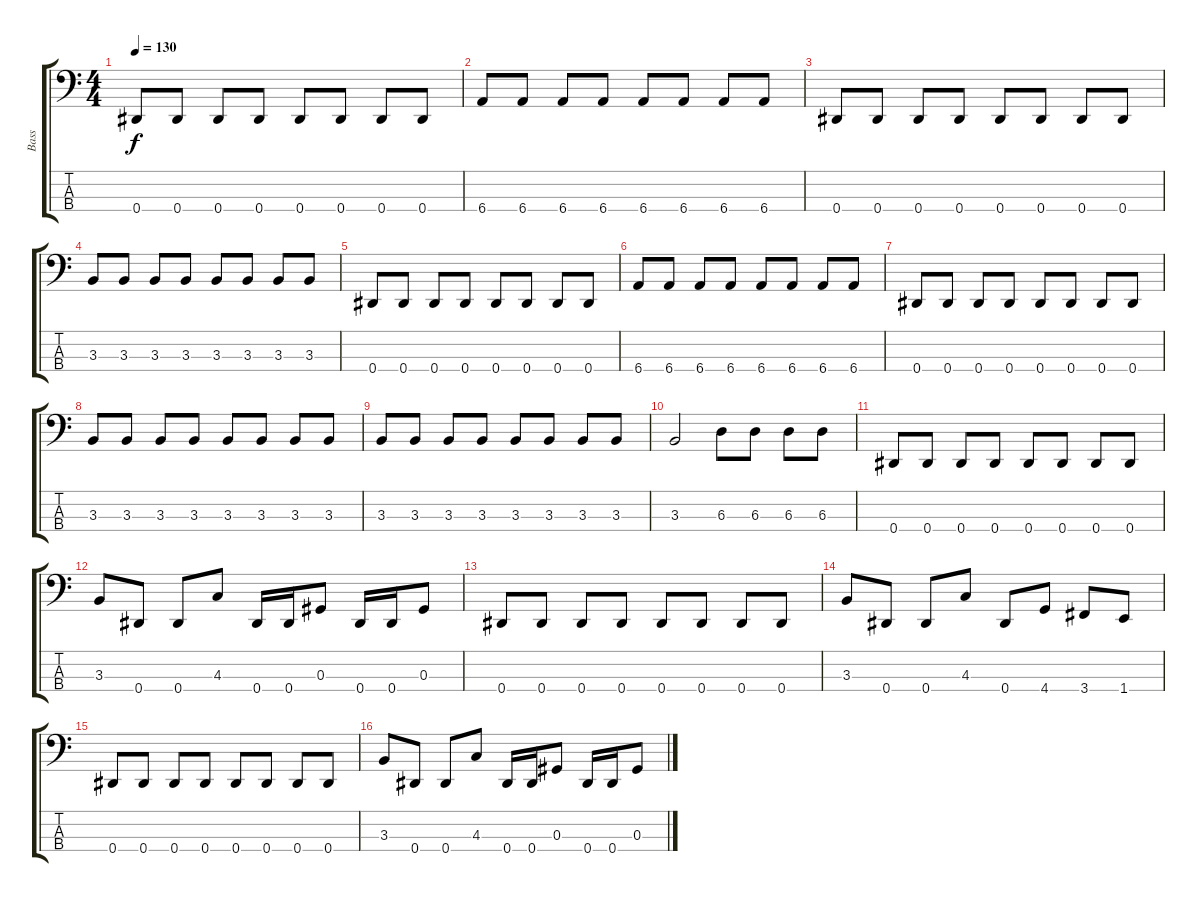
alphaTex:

\track ("Bass" "Bass") {instrument electricbasspick}
\staff {score tabs}
\tuning (Gb2 Db2 Ab1 Eb1) {hide}
\ts (4 4)
\tempo 130
\clef f4
\ks c
0.4.8{dy f instrument electricbasspick} 0.4.8 0.4.8 0.4.8 0.4.8 0.4.8 0.4.8 0.4.8 |
6.4.8 6.4.8 6.4.8 6.4.8 6.4.8 6.4.8 6.4.8 6.4.8 |
0.4.8 0.4.8 0.4.8 0.4.8 0.4.8 0.4.8 0.4.8 0.4.8 |
3.3.8 3.3.8 3.3.8 3.3.8 3.3.8 3.3.8 3.3.8 3.3.8 |
0.4.8 0.4.8 0.4.8 0.4.8 0.4.8 0.4.8 0.4.8 0.4.8 |
6.4.8 6.4.8 6.4.8 6.4.8 6.4.8 6.4.8 6.4.8 6.4.8 |
0.4.8 0.4.8 0.4.8 0.4.8 0.4.8 0.4.8 0.4.8 0.4.8 |
3.3.8 3.3.8 3.3.8 3.3.8 3.3.8 3.3.8 3.3.8 3.3.8 |
3.3.8 3.3.8 3.3.8 3.3.8 3.3.8 3.3.8 3.3.8 3.3.8 |
3.3.2 6.3.8 6.3.8 6.3.8 6.3.8 |
0.4.8 0.4.8 0.4.8 0.4.8 0.4.8 0.4.8 0.4.8 0.4.8 |
3.3.8 0.4.8 0.4.8 4.3.8 0.4.16 0.4.16 0.3.8 0.4.16 0.4.16 0.3.8 |
0.4.8 0.4.8 0.4.8 0.4.8 0.4.8 0.4.8 0.4.8 0.4.8 |
3.3.8 0.4.8 0.4.8 4.3.8 0.4.8 4.4.8 3.4.8 1.4.8 |
0.4.8 0.4.8 0.4.8 0.4.8 0.4.8 0.4.8 0.4.8 0.4.8 |
3.3.8 0.4.8 0.4.8 4.3.8 0.4.16 0.4.16 0.3.8 0.4.16 0.4.16 0.3.8
